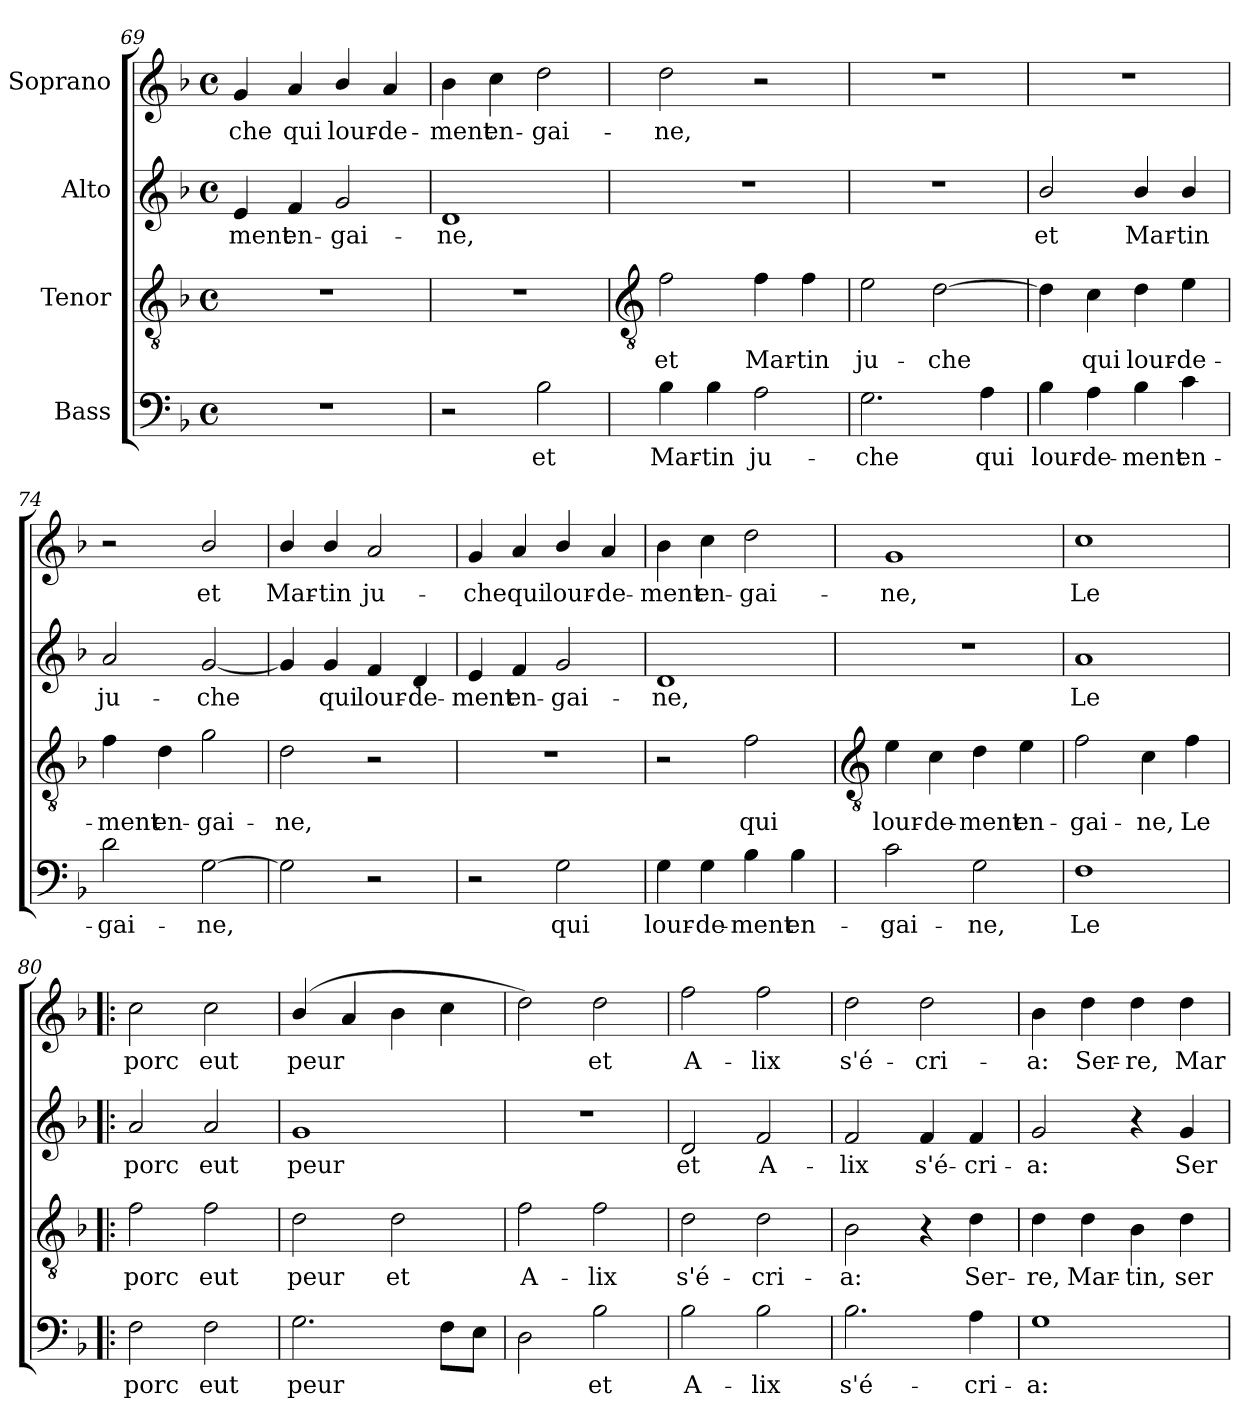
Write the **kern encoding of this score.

**kern	**text	**kern	**text	**kern	**text	**kern	**text
*part4	*part4	*part3	*part3	*part2	*part2	*part1	*part1
*staff4	*staff4	*staff3	*staff3	*staff2	*staff2	*staff1	*staff1
*I"Bass	*	*I"Tenor	*	*I"Alto	*	*I"Soprano	*
*clefF4	*	*clefGv2	*	*clefG2	*	*clefG2	*
*k[b-]	*	*k[b-]	*	*k[b-]	*	*k[b-]	*
*F:	*	*F:	*	*F:	*	*F:	*
*M4/4	*	*M4/4	*	*M4/4	*	*M4/4	*
*met(c)	*	*met(c)	*	*met(c)	*	*met(c)	*
=69	=69	=69	=69	=69	=69	=69	=69
!	!	!	!	!	!LO:LY:b	!	!LO:LY:b
1r	.	1r	.	4e	-ment	4g	-che
!	!	!	!	!	!LO:LY:b	!	!LO:LY:b
.	.	.	.	4f	en-	4a	qui
!	!	!	!	!	!LO:LY:b	!	!LO:LY:b
.	.	.	.	2g	-gai-	4b-/	lour-
!	!	!	!	!	!	!	!LO:LY:b
.	.	.	.	.	.	4a	-de-
=70	=70	=70	=70	=70	=70	=70	=70
!	!	!	!	!	!LO:LY:b	!	!LO:LY:b
2r	.	1r	.	1d	-ne,	4b-	-ment
!	!	!	!	!	!	!	!LO:LY:b
.	.	.	.	.	.	4cc	en-
!	!LO:LY:b	!	!	!	!	!	!LO:LY:b
2B-	et	.	.	.	.	2dd	-gai-
!!LO:LB:g=z
=71	=71	=71	=71	=71	=71	=71	=71
*	*	*clefGv2	*	*	*	*	*
!	!LO:LY:b	!	!LO:LY:b	!	!	!	!LO:LY:b
4B-	Mar-	2f	et	1r	.	2dd	-ne,
!	!LO:LY:b	!	!	!	!	!	!
4B-	-tin	.	.	.	.	.	.
!	!LO:LY:b	!	!LO:LY:b	!	!	!	!
2A	ju-	4f	Mar-	.	.	2r	.
!	!	!	!LO:LY:b	!	!	!	!
.	.	4f	-tin	.	.	.	.
=72	=72	=72	=72	=72	=72	=72	=72
!	!LO:LY:b	!	!LO:LY:b	!	!	!	!
2.G	-che	2e	ju-	1r	.	1r	.
!	!	!	!LO:LY:b	!	!	!	!
.	.	[2d	-che	.	.	.	.
!	!LO:LY:b	!	!	!	!	!	!
4A	qui	.	.	.	.	.	.
=73	=73	=73	=73	=73	=73	=73	=73
!	!LO:LY:b	!	!	!	!LO:LY:b	!	!
4B-	lour-	4d]	.	2b-/	et	1r	.
!	!LO:LY:b	!	!LO:LY:b	!	!	!	!
4A	-de-	4c	qui	.	.	.	.
!	!LO:LY:b	!	!LO:LY:b	!	!LO:LY:b	!	!
4B-	-ment	4d	lour-	4b-/	Mar-	.	.
!	!LO:LY:b	!	!LO:LY:b	!	!LO:LY:b	!	!
4c	en-	4e	-de-	4b-/	-tin	.	.
=74	=74	=74	=74	=74	=74	=74	=74
!	!LO:LY:b	!	!LO:LY:b	!	!LO:LY:b	!	!
2d	-gai-	4f	-ment	2a	ju-	2r	.
!	!	!	!LO:LY:b	!	!	!	!
.	.	4d	en-	.	.	.	.
!	!LO:LY:b	!	!LO:LY:b	!	!LO:LY:b	!	!LO:LY:b
[2G	-ne,	2g	-gai-	[2g	-che	2b-/	et
=75	=75	=75	=75	=75	=75	=75	=75
!	!	!	!LO:LY:b	!	!	!	!LO:LY:b
2G]	.	2d	-ne,	4g]	.	4b-/	Mar-
!	!	!	!	!	!LO:LY:b	!	!LO:LY:b
.	.	.	.	4g	qui	4b-/	-tin
!	!	!	!	!	!LO:LY:b	!	!LO:LY:b
2r	.	2r	.	4f	lour-	2a	ju-
!	!	!	!	!	!LO:LY:b	!	!
.	.	.	.	4d	-de-	.	.
=76	=76	=76	=76	=76	=76	=76	=76
!	!	!	!	!	!LO:LY:b	!	!LO:LY:b
2r	.	1r	.	4e	-ment	4g	-che
!	!	!	!	!	!LO:LY:b	!	!LO:LY:b
.	.	.	.	4f	en-	4a	qui
!	!LO:LY:b	!	!	!	!LO:LY:b	!	!LO:LY:b
2G	qui	.	.	2g	-gai-	4b-/	lour-
!	!	!	!	!	!	!	!LO:LY:b
.	.	.	.	.	.	4a	-de-
=77	=77	=77	=77	=77	=77	=77	=77
!	!LO:LY:b	!	!	!	!LO:LY:b	!	!LO:LY:b
4G	lour-	2r	.	1d	-ne,	4b-	-ment
!	!LO:LY:b	!	!	!	!	!	!LO:LY:b
4G	-de-	.	.	.	.	4cc	en-
!	!LO:LY:b	!	!LO:LY:b	!	!	!	!LO:LY:b
4B-	-ment	2f	qui	.	.	2dd	-gai-
!	!LO:LY:b	!	!	!	!	!	!
4B-	en-	.	.	.	.	.	.
!!LO:LB:g=z
=78	=78	=78	=78	=78	=78	=78	=78
*	*	*clefGv2	*	*	*	*	*
!	!LO:LY:b	!	!LO:LY:b	!	!	!	!LO:LY:b
2c	-gai-	4e	lour-	1r	.	1g	-ne,
!	!	!	!LO:LY:b	!	!	!	!
.	.	4c	-de-	.	.	.	.
!	!LO:LY:b	!	!LO:LY:b	!	!	!	!
2G	-ne,	4d	-ment	.	.	.	.
!	!	!	!LO:LY:b	!	!	!	!
.	.	4e	en-	.	.	.	.
=79	=79	=79	=79	=79	=79	=79	=79
!	!LO:LY:b	!	!LO:LY:b	!	!LO:LY:b	!	!LO:LY:b
1F	Le	2f	-gai-	1a	Le	1cc	Le
!	!	!	!LO:LY:b	!	!	!	!
.	.	4c	-ne,	.	.	.	.
!	!	!	!LO:LY:b	!	!	!	!
.	.	4f	Le	.	.	.	.
=80!|:	=80!|:	=80!|:	=80!|:	=80!|:	=80!|:	=80!|:	=80!|:
!	!LO:LY:b	!	!LO:LY:b	!	!LO:LY:b	!	!LO:LY:b
2F	porc	2f	porc	2a	porc	2cc	porc
!	!LO:LY:b	!	!LO:LY:b	!	!LO:LY:b	!	!LO:LY:b
2F	eut	2f	eut	2a	eut	2cc	eut
=81	=81	=81	=81	=81	=81	=81	=81
!	!LO:LY:b	!	!LO:LY:b	!	!LO:LY:b	!	!LO:LY:b
2.G	peur	2d	peur	1g	peur	(>4b-/	peur
.	.	.	.	.	.	4a	.
!	!	!	!LO:LY:b	!	!	!	!
.	.	2d	et	.	.	4b-	.
8FL	.	.	.	.	.	4cc	.
8EJ	.	.	.	.	.	.	.
=82	=82	=82	=82	=82	=82	=82	=82
!	!	!	!LO:LY:b	!	!	!	!
2D	.	2f	A-	1r	.	2dd)	.
!	!LO:LY:b	!	!LO:LY:b	!	!	!	!LO:LY:b
2B-	et	2f	-lix	.	.	2dd	et
=83	=83	=83	=83	=83	=83	=83	=83
!	!LO:LY:b	!	!LO:LY:b	!	!LO:LY:b	!	!LO:LY:b
2B-	A-	2d	s'é-	2d	et	2ff	A-
!	!LO:LY:b	!	!LO:LY:b	!	!LO:LY:b	!	!LO:LY:b
2B-	-lix	2d	-cri-	2f	A-	2ff	-lix
=84	=84	=84	=84	=84	=84	=84	=84
!	!LO:LY:b	!	!LO:LY:b	!	!LO:LY:b	!	!LO:LY:b
2.B-	s'é-	2B-	-a:	2f	-lix	2dd	s'é-
!	!	!	!	!	!LO:LY:b	!	!LO:LY:b
.	.	4r	.	4f	s'é-	2dd	-cri-
!	!LO:LY:b	!	!LO:LY:b	!	!LO:LY:b	!	!
4A	-cri-	4d	Ser-	4f	-cri-	.	.
=85	=85	=85	=85	=85	=85	=85	=85
!	!LO:LY:b	!	!LO:LY:b	!	!LO:LY:b	!	!LO:LY:b
1G	-a:	4d	-re,	2g	-a:	4b-	-a:
!	!	!	!LO:LY:b	!	!	!	!LO:LY:b
.	.	4d	Mar-	.	.	4dd	Ser-
!	!	!	!LO:LY:b	!	!	!	!LO:LY:b
.	.	4B-	-tin,	4r	.	4dd	-re,
!	!	!	!LO:LY:b	!	!LO:LY:b	!	!LO:LY:b
.	.	4d	ser-	4g	Ser-	4dd	Mar-
=	=	=	=	=	=	=	=
*-	*-	*-	*-	*-	*-	*-	*-
